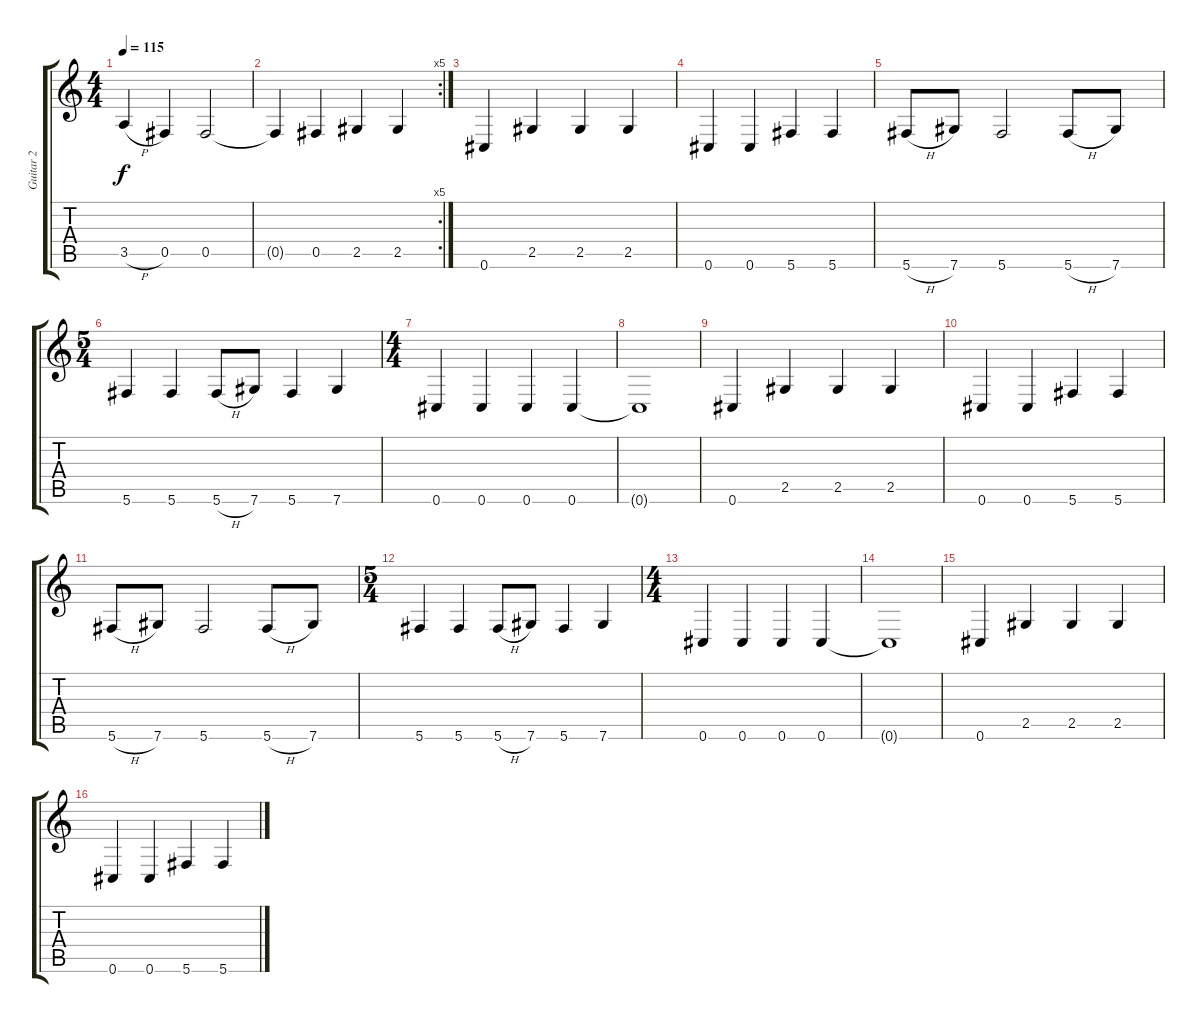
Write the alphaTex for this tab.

\track ("Guitar 2" "Guitar 2") {instrument distortionguitar}
\staff {score tabs}
\tuning (Db4 Ab3 E3 B2 Gb2 Db2) {hide}
\ts (4 4)
\tempo 115
\clef g2
\ks c
3.5{h}.4{dy f} 0.5.4 0.5.2 |
\rc 5
0.5{t}.4 0.5.4 2.5.4 2.5.4 |
0.6.4 2.5.4 2.5.4 2.5.4 |
0.6.4 0.6.4 5.6.4 5.6.4 |
5.6{h}.8 7.6.8 5.6.2 5.6{h}.8 7.6.8 |
\ts (5 4)
5.6.4 5.6.4 5.6{h}.8 7.6.8 5.6.4 7.6.4 |
\ts (4 4)
0.6.4 0.6.4 0.6.4 0.6.4 |
0.6{t}.1 |
0.6.4 2.5.4 2.5.4 2.5.4 |
0.6.4 0.6.4 5.6.4 5.6.4 |
5.6{h}.8 7.6.8 5.6.2 5.6{h}.8 7.6.8 |
\ts (5 4)
5.6.4 5.6.4 5.6{h}.8 7.6.8 5.6.4 7.6.4 |
\ts (4 4)
0.6.4 0.6.4 0.6.4 0.6.4 |
0.6{t}.1 |
0.6.4 2.5.4 2.5.4 2.5.4 |
0.6.4 0.6.4 5.6.4 5.6.4
